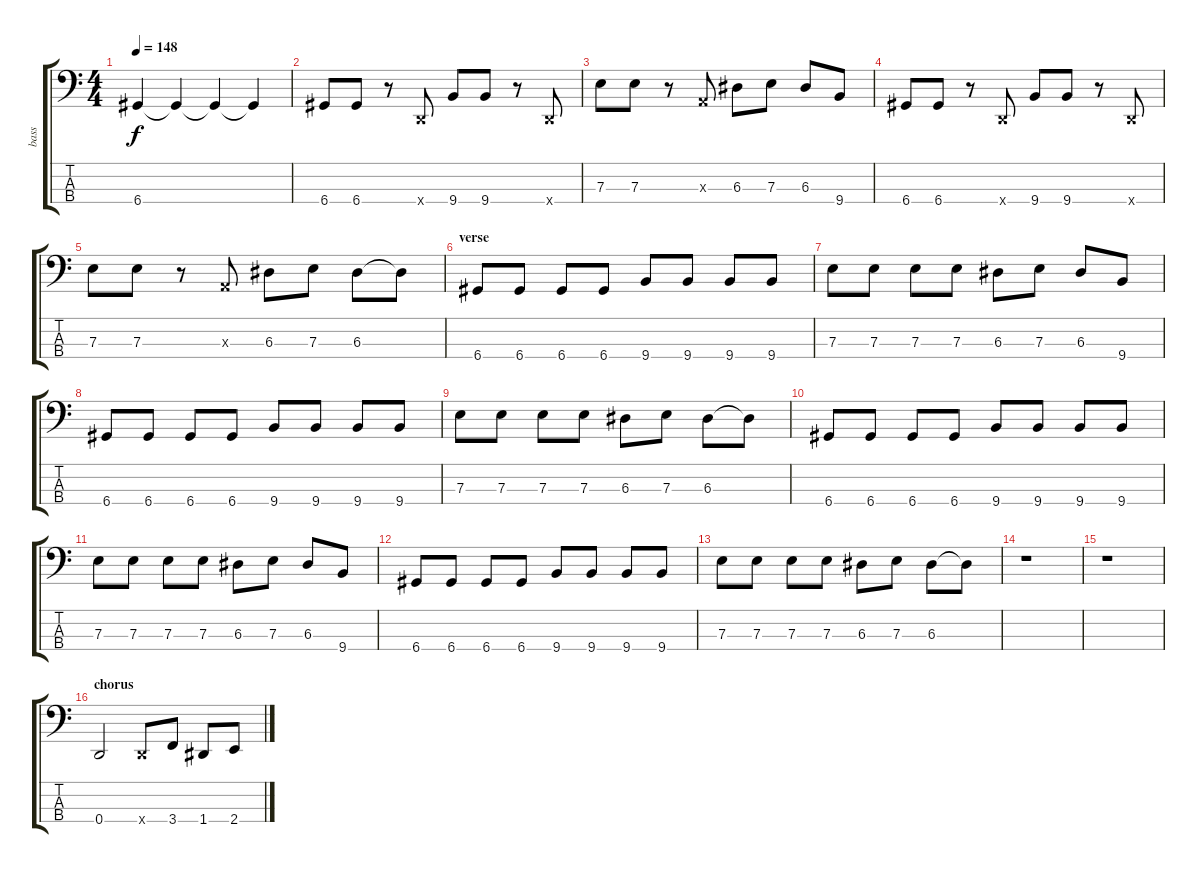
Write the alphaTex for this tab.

\track ("bass" "bass") {instrument electricbasspick}
\staff {score tabs}
\tuning (G2 D2 A1 D1) {hide}
\ts (4 4)
\tempo 148
\clef f4
\ks c
6.4{t}.4{dy f} 6.4{t}.4 6.4{t}.4 6.4{t}.4 |
6.4.8 6.4.8 r.8 0.4{x}.8 9.4.8 9.4.8 r.8 0.4{x}.8 |
7.3.8 7.3.8 r.8 0.3{x}.8 6.3.8 7.3.8 6.3.8 9.4.8 |
6.4.8 6.4.8 r.8 0.4{x}.8 9.4.8 9.4.8 r.8 0.4{x}.8 |
7.3.8 7.3.8 r.8 0.3{x}.8 6.3.8 7.3.8 6.3.8 6.3{t}.8 |
\section ("" "verse")
6.4.8 6.4.8 6.4.8 6.4.8 9.4.8 9.4.8 9.4.8 9.4.8 |
7.3.8 7.3.8 7.3.8 7.3.8 6.3.8 7.3.8 6.3.8 9.4.8 |
6.4.8 6.4.8 6.4.8 6.4.8 9.4.8 9.4.8 9.4.8 9.4.8 |
7.3.8 7.3.8 7.3.8 7.3.8 6.3.8 7.3.8 6.3.8 6.3{t}.8 |
6.4.8 6.4.8 6.4.8 6.4.8 9.4.8 9.4.8 9.4.8 9.4.8 |
7.3.8 7.3.8 7.3.8 7.3.8 6.3.8 7.3.8 6.3.8 9.4.8 |
6.4.8 6.4.8 6.4.8 6.4.8 9.4.8 9.4.8 9.4.8 9.4.8 |
7.3.8 7.3.8 7.3.8 7.3.8 6.3.8 7.3.8 6.3.8 6.3{t}.8 |
r.1 |
r.1 |
\section ("" "chorus")
0.4.2 0.4{x}.8 3.4.8 1.4.8 2.4.8
